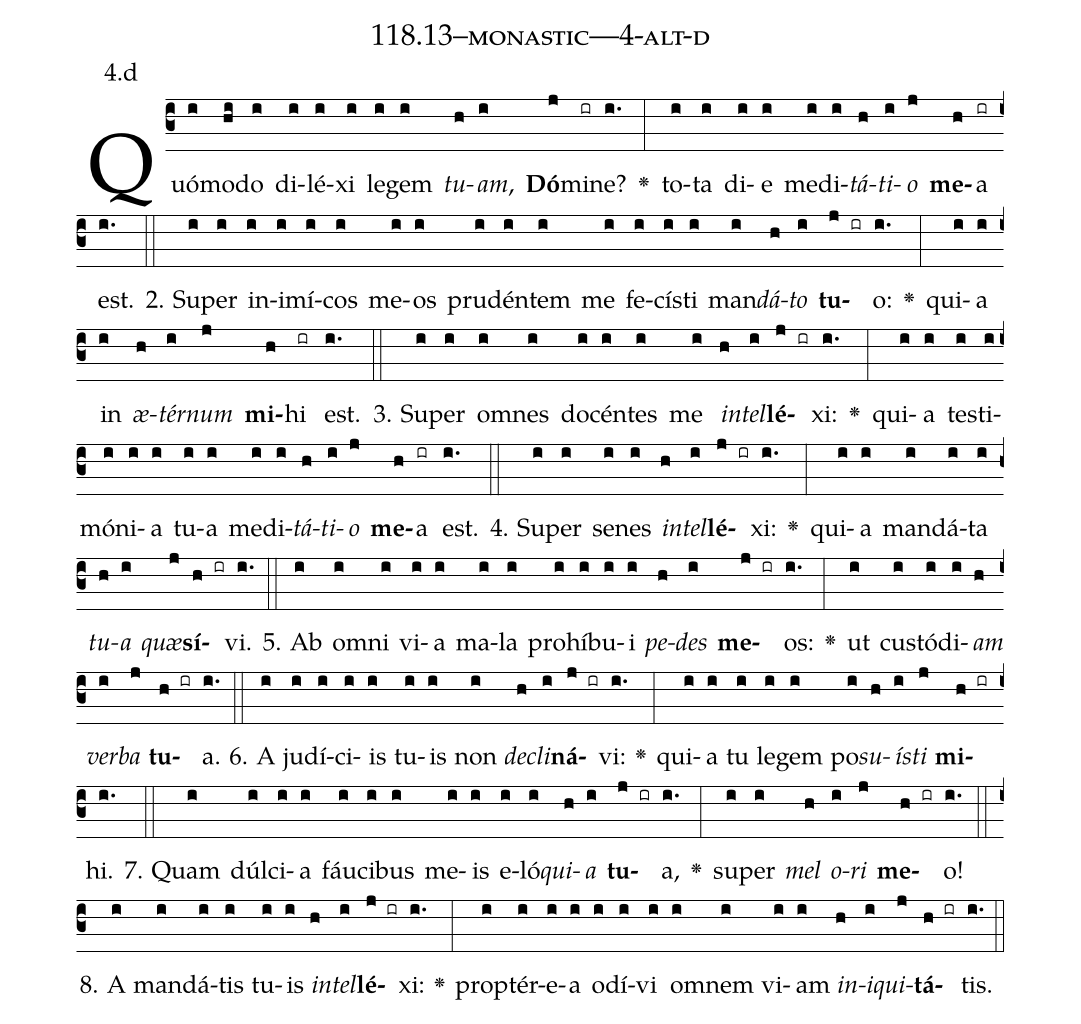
name: 118.13--monastic---4-alt-d;
annotation: 4.d;
%%
(c3)Quó(i)mo(hi)do(i) di(i)lé(i)xi(i) le(i)gem(i) <i>tu</i>(h)<i>am</i>,(i) <b>Dó</b>(j)mi(ir)ne?(i.) <v>\greheightstar</v>(:) to(i)ta(i) di(i)e(i) me(i)di(i)<i>tá</i>(h)<i>ti</i>(i)<i>o</i>(j) <b>me</b>(h)a(ir) est.(i.) (::)
2. Su(i)per(i) in(i)i(i)mí(i)cos(i) me(i)os(i) pru(i)dén(i)tem(i) me(i) fe(i)cís(i)ti(i) man(i)<i>dá</i>(h)<i>to</i>(i) <b>tu</b>(j ir)o:(i.) <v>\greheightstar</v>(:) qui(i)a(i) in(i) <i>æ</i>(h)<i>tér</i>(i)<i>num</i>(j) <b>mi</b>(h)hi(ir) est.(i.) (::)
3. Su(i)per(i) om(i)nes(i) do(i)cén(i)tes(i) me(i) <i>in</i>(h)<i>tel</i>(i)<b>lé</b>(j ir)xi:(i.) <v>\greheightstar</v>(:) qui(i)a(i) tes(i)ti(i)mó(i)ni(i)a(i) tu(i)a(i) me(i)di(i)<i>tá</i>(h)<i>ti</i>(i)<i>o</i>(j) <b>me</b>(h)a(ir) est.(i.) (::)
4. Su(i)per(i) se(i)nes(i) <i>in</i>(h)<i>tel</i>(i)<b>lé</b>(j ir)xi:(i.) <v>\greheightstar</v>(:) qui(i)a(i) man(i)dá(i)ta(i) <i>tu</i>(h)<i>a</i>(i) <i>quæ</i>(j)<b>sí</b>(h ir)vi.(i.) (::)
5. Ab(i) om(i)ni(i) vi(i)a(i) ma(i)la(i) pro(i)hí(i)bu(i)i(i) <i>pe</i>(h)<i>des</i>(i) <b>me</b>(j ir)os:(i.) <v>\greheightstar</v>(:) ut(i) cus(i)tó(i)di(i)<i>am</i>(h) <i>ver</i>(i)<i>ba</i>(j) <b>tu</b>(h ir)a.(i.) (::)
6. A(i) ju(i)dí(i)ci(i)is(i) tu(i)is(i) non(i) <i>de</i>(h)<i>cli</i>(i)<b>ná</b>(j ir)vi:(i.) <v>\greheightstar</v>(:) qui(i)a(i) tu(i) le(i)gem(i) po(i)<i>su</i>(h)<i>ís</i>(i)<i>ti</i>(j) <b>mi</b>(h ir)hi.(i.) (::)
7. Quam(i) dúl(i)ci(i)a(i) fáu(i)ci(i)bus(i) me(i)is(i) e(i)ló(i)<i>qui</i>(h)<i>a</i>(i) <b>tu</b>(j ir)a,(i.) <v>\greheightstar</v>(:) su(i)per(i) <i>mel</i>(h) <i>o</i>(i)<i>ri</i>(j) <b>me</b>(h ir)o!(i.) (::)
8. A(i) man(i)dá(i)tis(i) tu(i)is(i) <i>in</i>(h)<i>tel</i>(i)<b>lé</b>(j ir)xi:(i.) <v>\greheightstar</v>(:) prop(i)tér(i)e(i)a(i) o(i)dí(i)vi(i) om(i)nem(i) vi(i)am(i) <i>in</i>(h)<i>i</i>(i)<i>qui</i>(j)<b>tá</b>(h ir)tis.(i.) (::)
